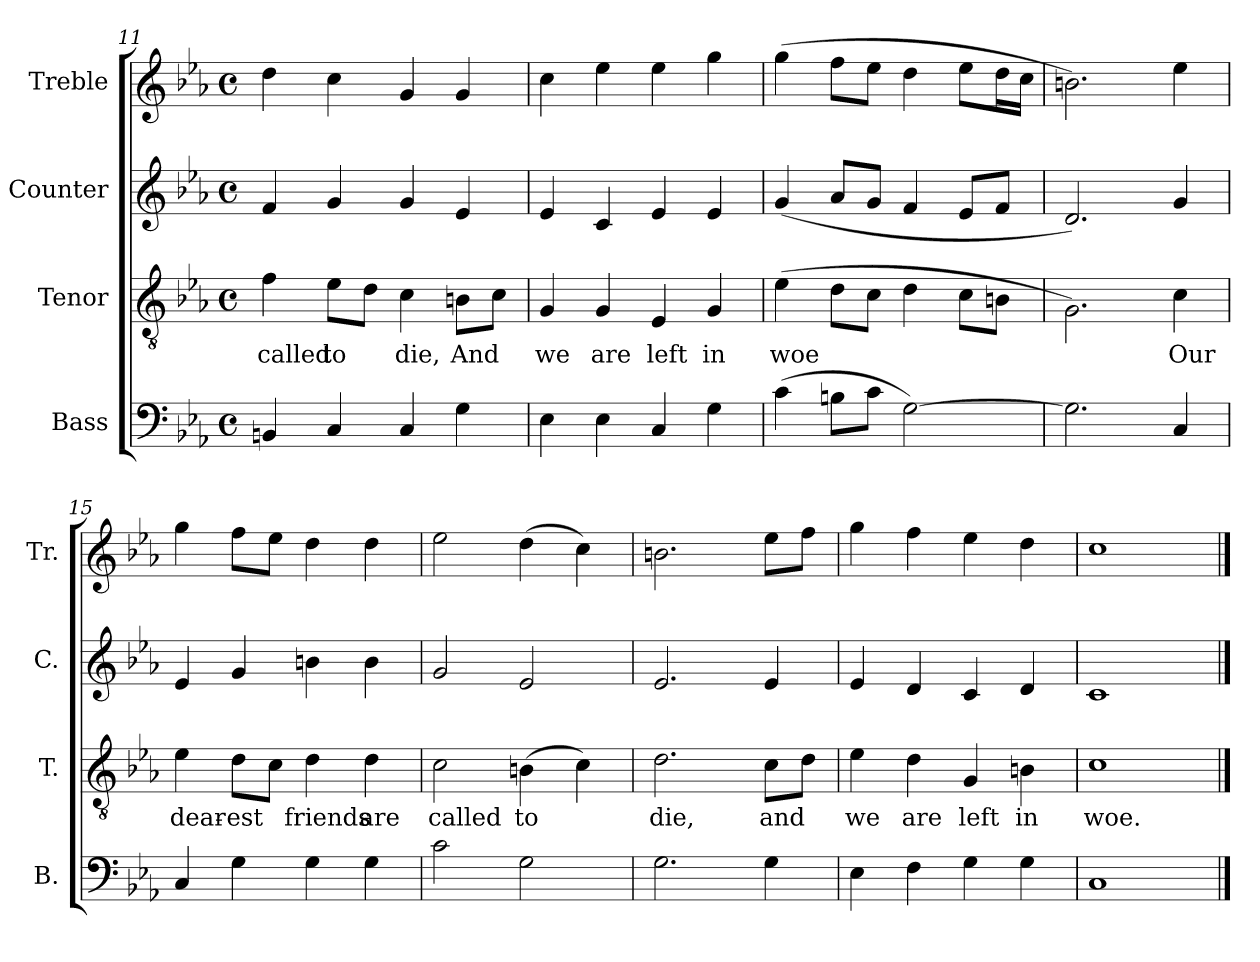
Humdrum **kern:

**kern	**kern	**text	**kern	**kern
*part4	*part3	*part3	*part2	*part1
*staff4	*staff3	*staff3	*staff2	*staff1
*I"Bass	*I"Tenor	*	*I"Counter	*I"Treble
*I'B.	*I'T.	*	*I'C.	*I'Tr.
*clefF4	*clefGv2	*	*clefG2	*clefG2
*k[b-e-a-]	*k[b-e-a-]	*	*k[b-e-a-]	*k[b-e-a-]
*M4/4	*M4/4	*	*M4/4	*M4/4
*met(c)	*met(c)	*	*met(c)	*met(c)
=11	=11	=11	=11	=11
4BBn/	4f\	called	4f/	4dd\
4C/	8e-\L	to	4g/	4cc\
.	8d\J	.	.	.
4C/	4c\	die,	4g/	4g/
4G\	8Bn\L	And	4e-/	4g/
.	8c\J	.	.	.
=12	=12	=12	=12	=12
4E-\	4G/	we	4e-/	4cc\
4E-\	4G/	are	4c/	4ee-\
4C/	4E-/	left	4e-/	4ee-\
4G\	4G/	in	4e-/	4gg\
=13	=13	=13	=13	=13
(4c\	(4e-\	woe	(4g/	(4gg\
8Bn\L	8d\L	.	8a-/L	8ff\L
8c\J	8c\J	.	8g/J	8ee-\J
[2G\)	4d\	.	4f/	4dd\
.	8c\L	.	8e-/L	8ee-\L
.	8Bn\J	.	8f/J	16dd\L
.	.	.	.	16cc\JJ
=14	=14	=14	=14	=14
2.G\]	2.G\)	.	2.d/)	2.bn\)
4C/	4c\	Our	4g/	4ee-\
!!LO:LB:g=z
=15	=15	=15	=15	=15
4C/	4e-\	dear-	4e-/	4gg\
4G\	8d\L	-est	4g/	8ff\L
.	8c\J	.	.	8ee-\J
4G\	4d\	friends	4bn\	4dd\
4G\	4d\	are	4b\	4dd\
=16	=16	=16	=16	=16
2c\	2c\	called	2g/	2ee-\
2G\	(4Bn\	to	2e-/	(4dd\
.	4c\)	.	.	4cc\)
=17	=17	=17	=17	=17
2.G\	2.d\	die,	2.e-/	2.bn\
4G\	8c\L	and	4e-/	8ee-\L
.	8d\J	.	.	8ff\J
=18	=18	=18	=18	=18
4E-\	4e-\	we	4e-/	4gg\
4F\	4d\	are	4d/	4ff\
4G\	4G/	left	4c/	4ee-\
4G\	4Bn\	in	4d/	4dd\
=19	=19	=19	=19	=19
1C	1c	woe.	1c	1cc
==	==	==	==	==
*-	*-	*-	*-	*-
